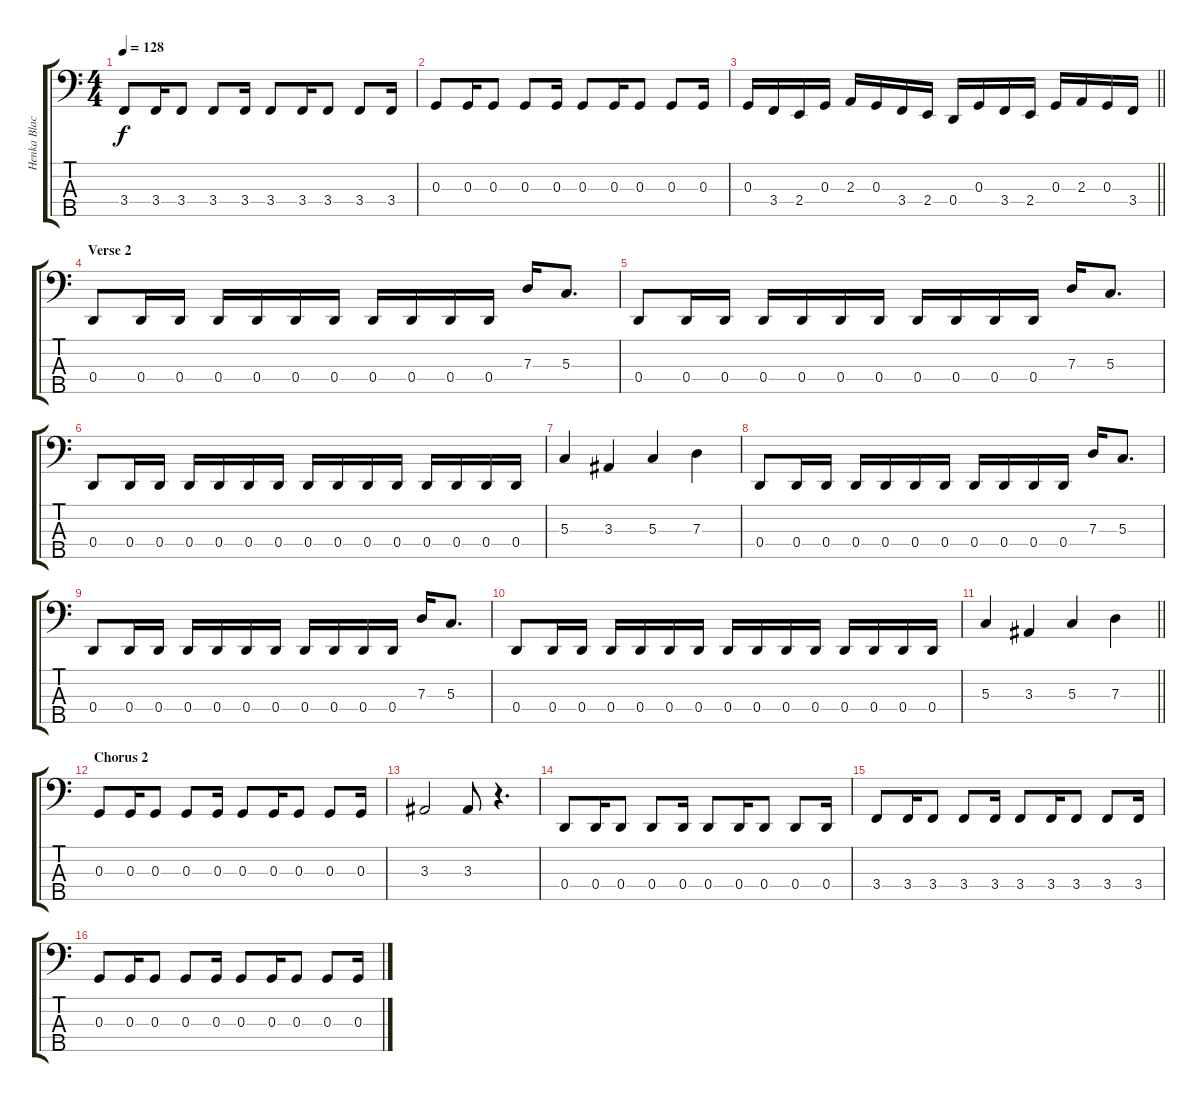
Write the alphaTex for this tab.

\track ("Henka Blacksmith" "Henka Blac") {instrument electricbasspick}
\staff {score tabs}
\tuning (F2 C2 G1 D1 A0) {hide}
\ts (4 4)
\tempo 128
\clef f4
\ks c
3.4.8{dy f} 3.4.16 3.4.8 3.4.8 3.4.16 3.4.8 3.4.16 3.4.8 3.4.8 3.4.16 |
0.3.8 0.3.16 0.3.8 0.3.8 0.3.16 0.3.8 0.3.16 0.3.8 0.3.8 0.3.16 |
\barLineRight lightlight
0.3.16 3.4.16 2.4.16 0.3.16 2.3.16 0.3.16 3.4.16 2.4.16 0.4.16 0.3.16 3.4.16 2.4.16 0.3.16 2.3.16 0.3.16 3.4.16 |
\section ("" "Verse 2")
0.4.8 0.4.16 0.4.16 0.4.16 0.4.16 0.4.16 0.4.16 0.4.16 0.4.16 0.4.16 0.4.16 7.3.16 5.3.8{d} |
0.4.8 0.4.16 0.4.16 0.4.16 0.4.16 0.4.16 0.4.16 0.4.16 0.4.16 0.4.16 0.4.16 7.3.16 5.3.8{d} |
0.4.8 0.4.16 0.4.16 0.4.16 0.4.16 0.4.16 0.4.16 0.4.16 0.4.16 0.4.16 0.4.16 0.4.16 0.4.16 0.4.16 0.4.16 |
5.3.4 3.3.4 5.3.4 7.3.4 |
0.4.8 0.4.16 0.4.16 0.4.16 0.4.16 0.4.16 0.4.16 0.4.16 0.4.16 0.4.16 0.4.16 7.3.16 5.3.8{d} |
0.4.8 0.4.16 0.4.16 0.4.16 0.4.16 0.4.16 0.4.16 0.4.16 0.4.16 0.4.16 0.4.16 7.3.16 5.3.8{d} |
0.4.8 0.4.16 0.4.16 0.4.16 0.4.16 0.4.16 0.4.16 0.4.16 0.4.16 0.4.16 0.4.16 0.4.16 0.4.16 0.4.16 0.4.16 |
\barLineRight lightlight
5.3.4 3.3.4 5.3.4 7.3.4 |
\section ("" "Chorus 2")
0.3.8 0.3.16 0.3.8 0.3.8 0.3.16 0.3.8 0.3.16 0.3.8 0.3.8 0.3.16 |
3.3.2 3.3.8 r.4{d} |
0.4.8 0.4.16 0.4.8 0.4.8 0.4.16 0.4.8 0.4.16 0.4.8 0.4.8 0.4.16 |
3.4.8 3.4.16 3.4.8 3.4.8 3.4.16 3.4.8 3.4.16 3.4.8 3.4.8 3.4.16 |
0.3.8 0.3.16 0.3.8 0.3.8 0.3.16 0.3.8 0.3.16 0.3.8 0.3.8 0.3.16
